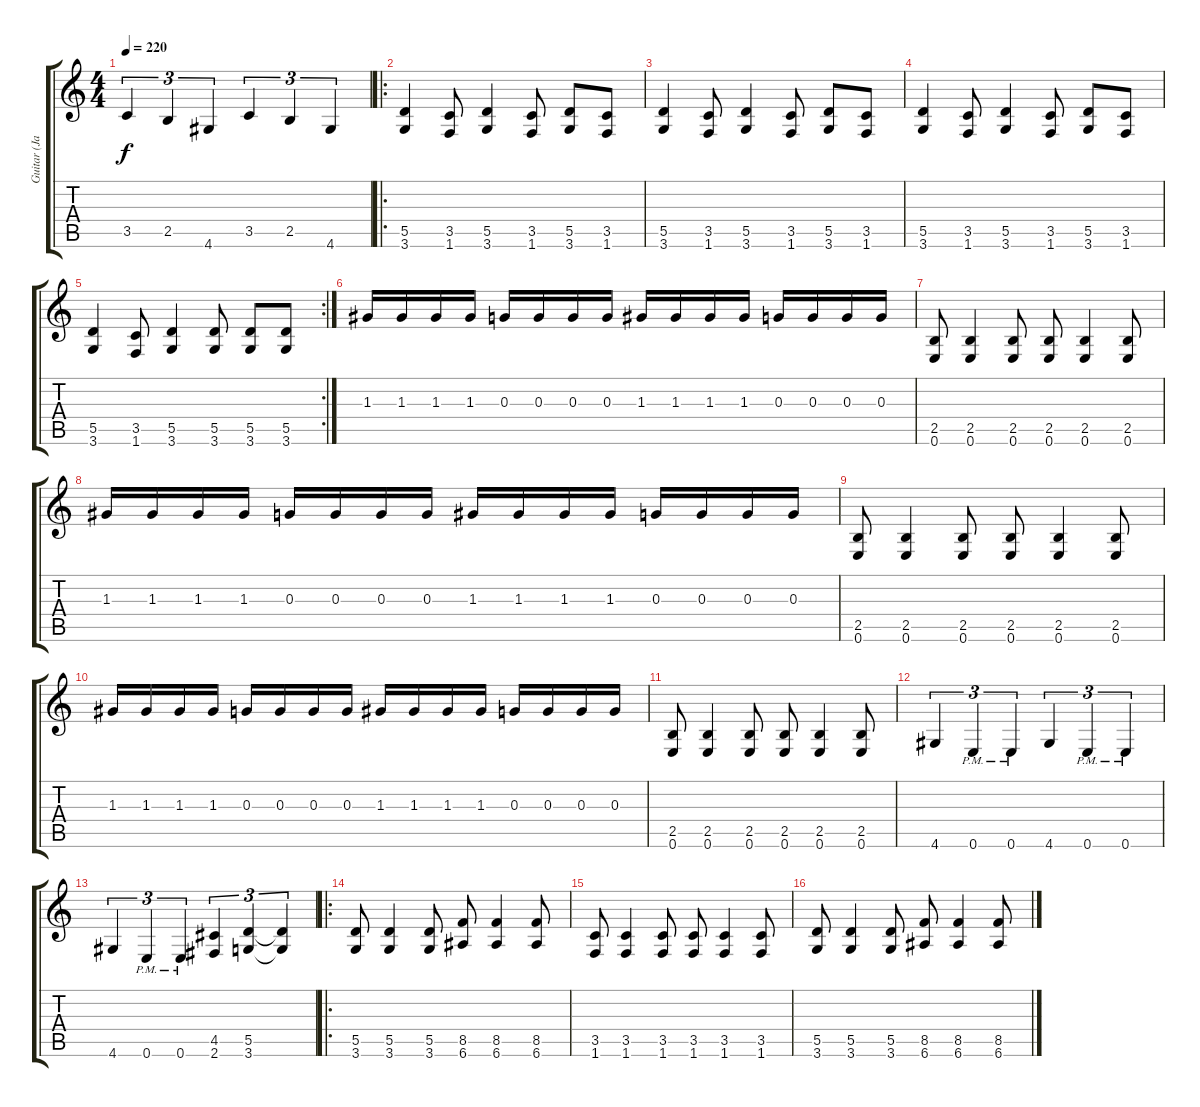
\track ("Guitar (Janne)" "Guitar (Ja") {instrument distortionguitar}
\staff {score tabs}
\tuning (E4 B3 G3 D3 A2 E2) {hide}
\ts (4 4)
\tempo 220
\clef g2
\ks c
3.5.4{tu (3 2) dy f} 2.5.4{tu (3 2)} 4.6.4{tu (3 2)} 3.5.4{tu (3 2)} 2.5.4{tu (3 2)} 4.6.4{tu (3 2)} |
\ro
(5.5 3.6).4 (3.5 1.6).8 (5.5 3.6).4 (3.5 1.6).8 (5.5 3.6).8 (3.5 1.6).8 |
(5.5 3.6).4 (3.5 1.6).8 (5.5 3.6).4 (3.5 1.6).8 (5.5 3.6).8 (3.5 1.6).8 |
(5.5 3.6).4 (3.5 1.6).8 (5.5 3.6).4 (3.5 1.6).8 (5.5 3.6).8 (3.5 1.6).8 |
\rc 2
(5.5 3.6).4 (3.5 1.6).8 (5.5 3.6).4 (5.5 3.6).8 (5.5 3.6).8 (5.5 3.6).8 |
1.3.16 1.3.16 1.3.16 1.3.16 0.3.16 0.3.16 0.3.16 0.3.16 1.3.16 1.3.16 1.3.16 1.3.16 0.3.16 0.3.16 0.3.16 0.3.16 |
(2.5 0.6).8 (2.5 0.6).4 (2.5 0.6).8 (2.5 0.6).8 (2.5 0.6).4 (2.5 0.6).8 |
1.3.16 1.3.16 1.3.16 1.3.16 0.3.16 0.3.16 0.3.16 0.3.16 1.3.16 1.3.16 1.3.16 1.3.16 0.3.16 0.3.16 0.3.16 0.3.16 |
(2.5 0.6).8 (2.5 0.6).4 (2.5 0.6).8 (2.5 0.6).8 (2.5 0.6).4 (2.5 0.6).8 |
1.3.16 1.3.16 1.3.16 1.3.16 0.3.16 0.3.16 0.3.16 0.3.16 1.3.16 1.3.16 1.3.16 1.3.16 0.3.16 0.3.16 0.3.16 0.3.16 |
(2.5 0.6).8 (2.5 0.6).4 (2.5 0.6).8 (2.5 0.6).8 (2.5 0.6).4 (2.5 0.6).8 |
4.6.4{tu (3 2)} 0.6{pm}.4{tu (3 2)} 0.6{pm}.4{tu (3 2)} 4.6.4{tu (3 2)} 0.6{pm}.4{tu (3 2)} 0.6{pm}.4{tu (3 2)} |
4.6.4{tu (3 2)} 0.6{pm}.4{tu (3 2)} 0.6{pm}.4{tu (3 2)} (4.5 2.6).4{tu (3 2)} (5.5 3.6).4{tu (3 2)} (5.5{t} 3.6{t}).4{tu (3 2)} |
\ro
(5.5 3.6).8 (5.5 3.6).4 (5.5 3.6).8 (8.5 6.6).8 (8.5 6.6).4 (8.5 6.6).8 |
(3.5 1.6).8 (3.5 1.6).4 (3.5 1.6).8 (3.5 1.6).8 (3.5 1.6).4 (3.5 1.6).8 |
(5.5 3.6).8 (5.5 3.6).4 (5.5 3.6).8 (8.5 6.6).8 (8.5 6.6).4 (8.5 6.6).8
